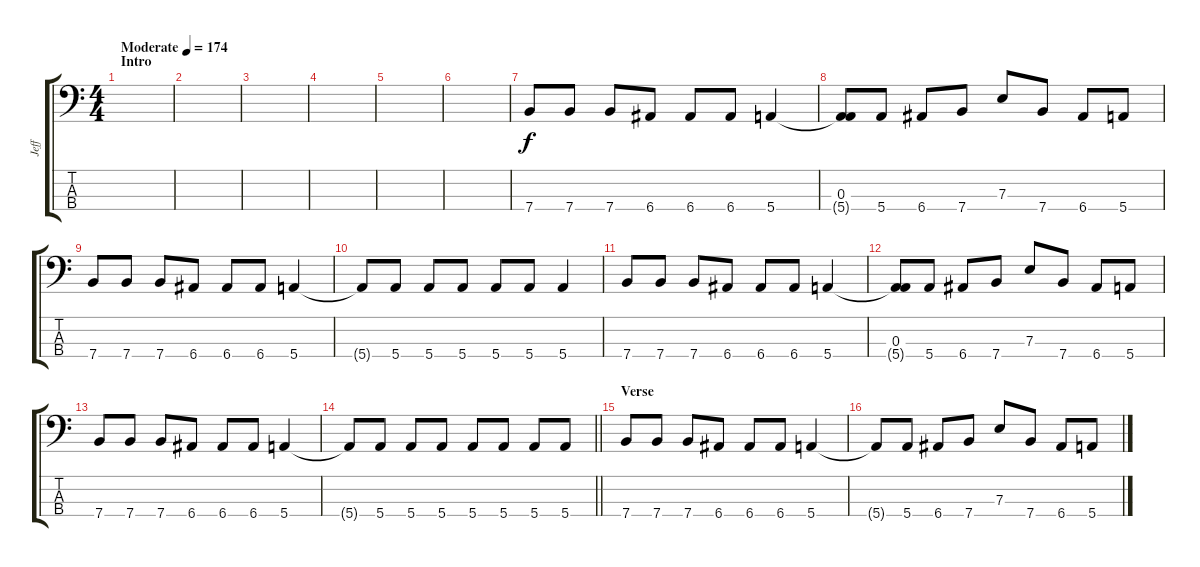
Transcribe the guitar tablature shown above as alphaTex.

\track ("Jeff" "Jeff") {instrument electricbassfinger}
\staff {score tabs}
\tuning (G2 D2 A1 E1) {hide}
\ts (4 4)
\section ("" "Intro")
\tempo (174 "Moderate")
\clef f4
\ks c
|
|
|
|
|
|
7.4.8 7.4.8 7.4.8 6.4.8 6.4.8 6.4.8 5.4.4 |
(0.3 5.4{t}).8 5.4.8 6.4.8 7.4.8 7.3.8 7.4.8 6.4.8 5.4.8 |
7.4.8 7.4.8 7.4.8 6.4.8 6.4.8 6.4.8 5.4.4 |
5.4{t}.8 5.4.8 5.4.8 5.4.8 5.4.8 5.4.8 5.4.4 |
7.4.8 7.4.8 7.4.8 6.4.8 6.4.8 6.4.8 5.4.4 |
(0.3 5.4{t}).8 5.4.8 6.4.8 7.4.8 7.3.8 7.4.8 6.4.8 5.4.8 |
7.4.8 7.4.8 7.4.8 6.4.8 6.4.8 6.4.8 5.4.4 |
\barLineRight lightlight
5.4{t}.8 5.4.8 5.4.8 5.4.8 5.4.8 5.4.8 5.4.8 5.4.8 |
\section ("" "Verse")
7.4.8 7.4.8 7.4.8 6.4.8 6.4.8 6.4.8 5.4.4 |
5.4{t}.8 5.4.8 6.4.8 7.4.8 7.3.8 7.4.8 6.4.8 5.4.8
